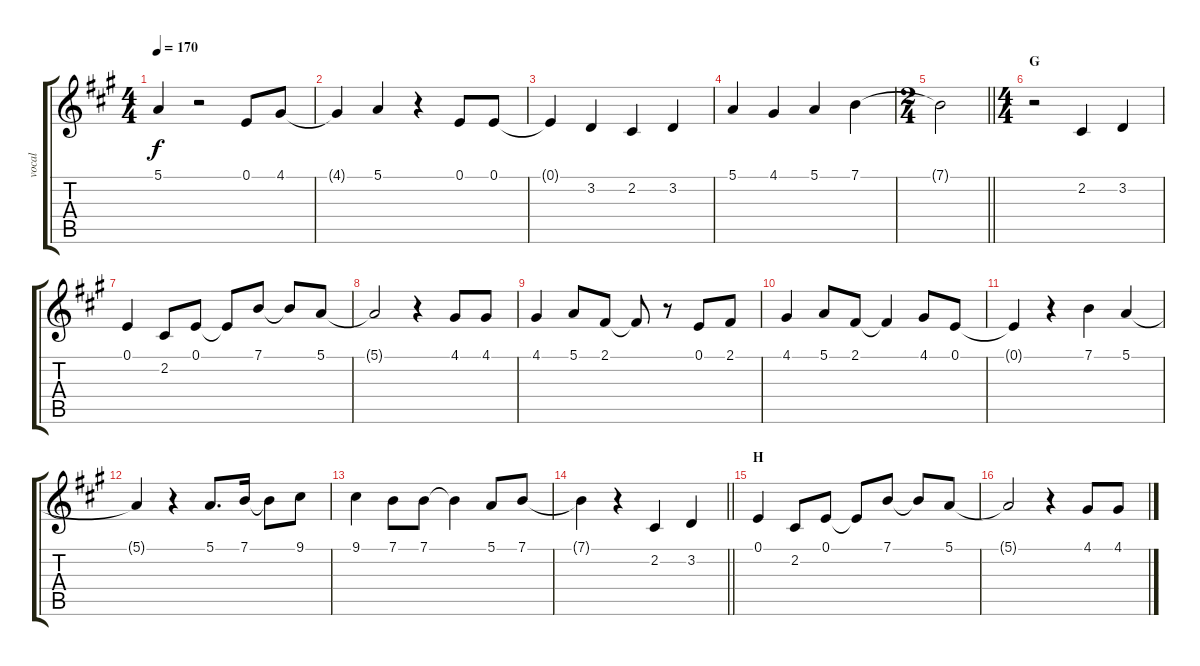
\track ("vocal" "vocal") {instrument flute}
\staff {score tabs}
\tuning (E4 B3 G3 D3 A2 E2) {hide}
\ts (4 4)
\tempo 170
\clef g2
\ks a
5.1{t}.4{dy f} r.2 0.1.8 4.1.8 |
4.1{t}.4 5.1.4 r.4 0.1.8 0.1.8 |
0.1{t}.4 3.2.4 2.2.4 3.2.4 |
5.1.4 4.1.4 5.1.4 7.1.4 |
\ts (2 4)
\barLineRight lightlight
7.1{t}.2 |
\ts (4 4)
\section ("" "G")
r.2 2.2.4 3.2.4 |
0.1.4 2.2.8 0.1.8 0.1{t}.8 7.1.8 7.1{t}.8 5.1.8 |
5.1{t}.2 r.4 4.1.8 4.1.8 |
4.1.4 5.1.8 2.1.8 2.1{t}.8 r.8 0.1.8 2.1.8 |
4.1.4 5.1.8 2.1.8 2.1{t}.4 4.1.8 0.1.8 |
0.1{t}.4 r.4 7.1.4 5.1.4 |
5.1{t}.4 r.4 5.1.8{d} 7.1.16 7.1{t}.8 9.1.8 |
9.1.4 7.1.8 7.1.8 7.1{t}.4 5.1.8 7.1.8 |
\barLineRight lightlight
7.1{t}.4 r.4 2.2.4 3.2.4 |
\section ("" "H")
0.1.4 2.2.8 0.1.8 0.1{t}.8 7.1.8 7.1{t}.8 5.1.8 |
5.1{t}.2 r.4 4.1.8 4.1.8
